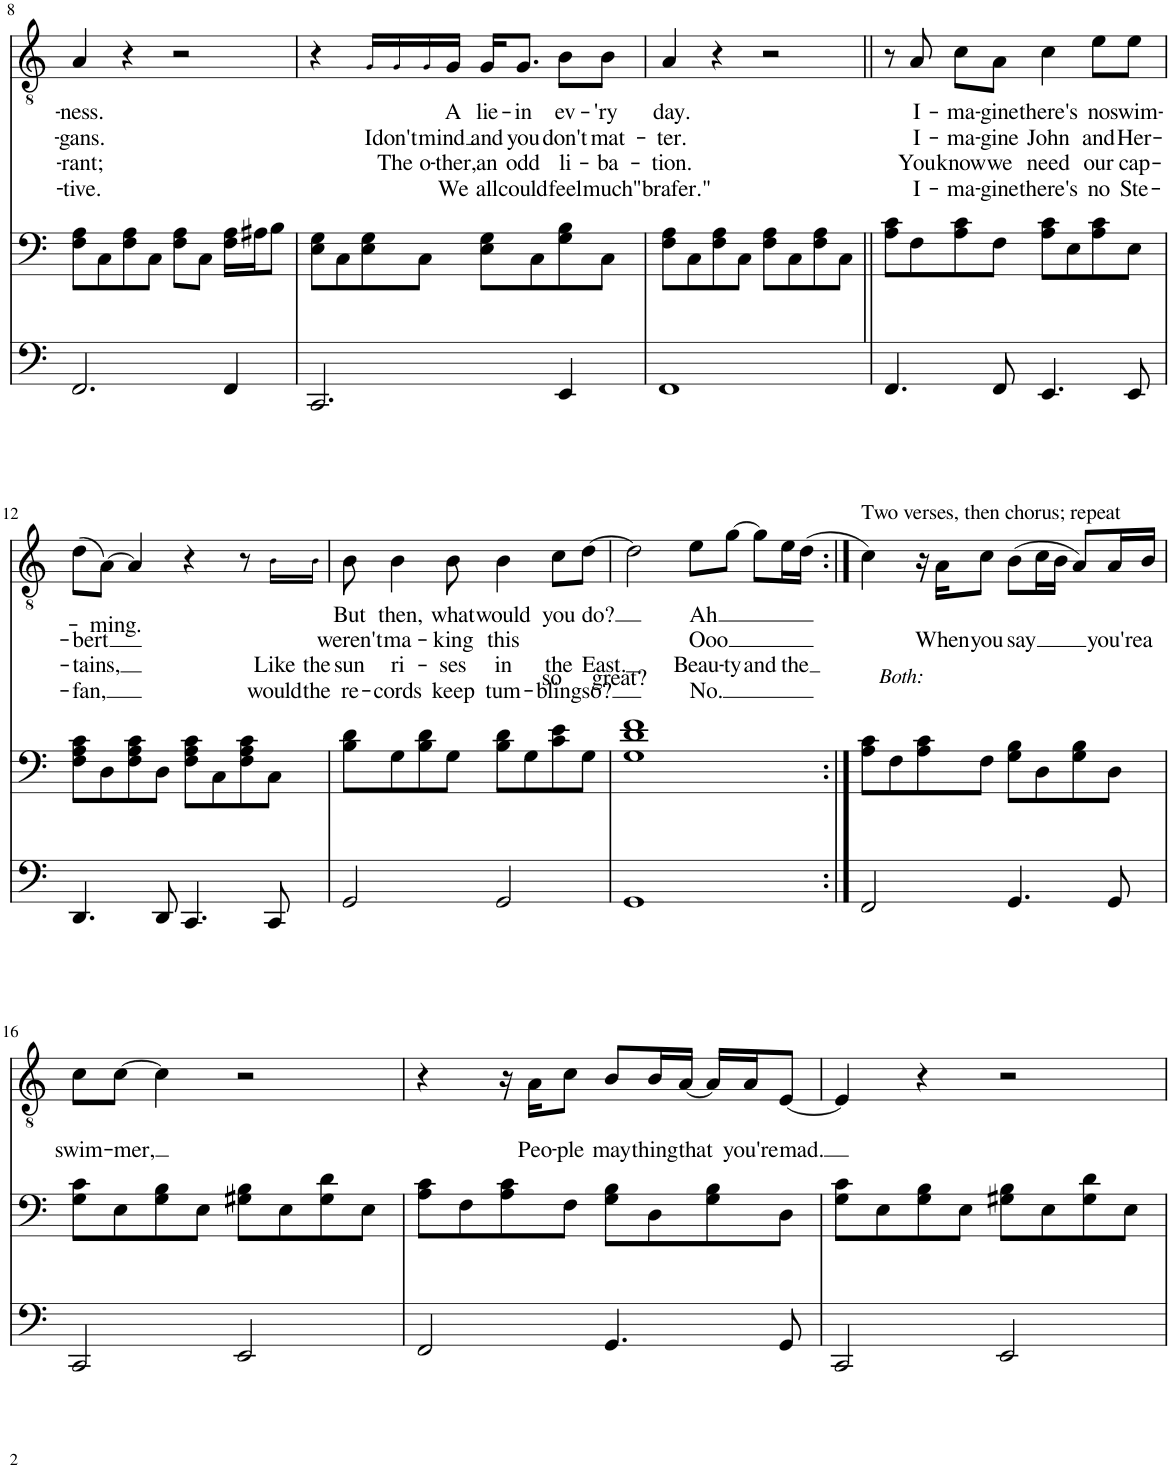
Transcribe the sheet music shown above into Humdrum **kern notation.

**kern	**kern	**kern	**text	**text	**text	**text
*part2	*part2	*part1	*part1	*part1	*part1	*part1
*staff3	*staff2	*staff1	*staff1	*staff1	*staff1	*staff1
*I"Piano	*	*I"Voice	*	*	*	*
*I'Pno	*	*	*	*	*	*
!!LO:PB:g=z
*clefF4	*clefF4	*clefGv2	*	*	*	*
*k[]	*k[]	*k[]	*	*	*	*
*M4/4	*M4/4	*M4/4	*	*	*	*
=8	=8	=8	=8	=8	=8	=8
!	!	!	!LO:LY:b	!LO:LY:b	!LO:LY:b	!LO:LY:b
2.FF/	8F\ 8A\L	4A/	-ness.	-gans.	-rant;	-tive.
.	8C\	.	.	.	.	.
.	8F\ 8A\	4r	.	.	.	.
.	8C\J	.	.	.	.	.
.	8F\ 8A\L	2r	.	.	.	.
.	8C\J	.	.	.	.	.
4FF/	16F\ 16A\LL	.	.	.	.	.
.	16A#X\J	.	.	.	.	.
.	8B\J	.	.	.	.	.
=9	=9	=9	=9	=9	=9	=9
2.CC/	8E\ 8G\L	4r	.	.	.	.
.	8C\	.	.	.	.	.
!	!	!	!	!LO:LY:b	!	!
.	8E\ 8G\	16G/LL	.	I	.	.
!	!	!	!	!LO:LY:b	!LO:LY:b	!
.	.	16G/	.	don't	The	.
!	!	!	!	!LO:LY:b	!LO:LY:b	!
.	8C\J	16G/	.	mind	o-	.
!	!	!	!LO:LY:b	!	!LO:LY:b	!LO:LY:b
.	.	16G/JJ	A	.	-ther,	We
!	!	!	!LO:LY:b	!LO:LY:b	!LO:LY:b	!LO:LY:b
.	8E\ 8G\L	16G/KL	lie-	and	an	all
!	!	!	!LO:LY:b	!LO:LY:b	!LO:LY:b	!LO:LY:b
.	.	8.G/J	-in	you	odd	could
.	8C\	.	.	.	.	.
!	!	!	!LO:LY:b	!LO:LY:b	!LO:LY:b	!LO:LY:b
4EE/	8G\ 8B\	8B\L	ev-	don't	li-	feel
!	!	!	!LO:LY:b	!LO:LY:b	!LO:LY:b	!LO:LY:b
.	8C\J	8B\J	-'ry	mat-	-ba-	much
=10	=10	=10	=10	=10	=10	=10
!	!	!	!LO:LY:b	!LO:LY:b	!LO:LY:b	!LO:LY:b
1FF	8F\ 8A\L	4A/	day.	-ter.	-tion.	"brafer."
.	8C\	.	.	.	.	.
.	8F\ 8A\	4r	.	.	.	.
.	8C\J	.	.	.	.	.
.	8F\ 8A\L	2r	.	.	.	.
.	8C\	.	.	.	.	.
.	8F\ 8A\	.	.	.	.	.
.	8C\J	.	.	.	.	.
=11||	=11||	=11||	=11||	=11||	=11||	=11||
4.FF/	8A\ 8c\L	8r	.	.	.	.
!	!	!	!LO:LY:b	!LO:LY:b	!LO:LY:b	!LO:LY:b
.	8F\	8A/	I-	I-	You	I-
!	!	!	!LO:LY:b	!LO:LY:b	!LO:LY:b	!LO:LY:b
.	8A\ 8c\	8c\L	-ma-	-ma-	know	-ma-
!	!	!	!LO:LY:b	!LO:LY:b	!LO:LY:b	!LO:LY:b
8FF/	8F\J	8A\J	-gine	-gine	we	-gine
!	!	!	!LO:LY:b	!LO:LY:b	!LO:LY:b	!LO:LY:b
4.EE/	8A\ 8c\L	4c\	there's	John	need	there's
.	8E\	.	.	.	.	.
!	!	!	!LO:LY:b	!LO:LY:b	!LO:LY:b	!LO:LY:b
.	8A\ 8c\	8e\L	no	and	our	no
!	!	!	!LO:LY:b	!LO:LY:b	!LO:LY:b	!LO:LY:b
8EE/	8E\J	8e\J	swim-	Her-	cap-	Ste-
!!LO:LB:g=z
=12	=12	=12	=12	=12	=12	=12
!	!	!	!LO:LY:b	!LO:LY:b	!LO:LY:b	!LO:LY:b
4.DD/	8F\ 8A\ 8c\L	(8d\L	-ming.	-bert	-tains,	-fan,
.	8D\	[8A\J)	.	.	.	.
.	8F\ 8A\ 8c\	4A/]	.	.	.	.
8DD/	8D\J	.	.	.	.	.
4.CC/	8F\ 8A\ 8c\L	4r	.	.	.	.
.	8C\	.	.	.	.	.
.	8F\ 8A\ 8c\	8r	.	.	.	.
!	!	!	!	!	!LO:LY:b	!LO:LY:b
8CC/	8C\J	16B\LL	.	.	Like	would
!	!	!	!	!	!LO:LY:b	!LO:LY:b
.	.	16B\JJ	.	.	the	the
=13	=13	=13	=13	=13	=13	=13
!	!	!	!LO:LY:b	!LO:LY:b	!LO:LY:b	!LO:LY:b
2GG/	8B\ 8d\L	8B\	But	weren't	sun	re-
!	!	!	!LO:LY:b	!LO:LY:b	!LO:LY:b	!LO:LY:b
.	8G\	4B\	then,	ma-	ri-	-cords
.	8B\ 8d\	.	.	.	.	.
!	!	!	!LO:LY:b	!LO:LY:b	!LO:LY:b	!LO:LY:b
.	8G\J	8B\	what	-king	-ses	keep
!	!	!	!LO:LY:b	!LO:LY:b	!LO:LY:b	!LO:LY:b
2GG/	8B\ 8d\L	4B\	would	this	in	tum-
.	8G\	.	.	.	.	.
!	!	!	!LO:LY:b	!LO:LY:b	!LO:LY:b	!LO:LY:b
.	8c\ 8e\	8c\L	you	so	the	-bling
!	!	!	!LO:LY:b	!LO:LY:b	!LO:LY:b	!LO:LY:b
.	8G\J	[8d\J	do?	great?	East.	so?
=14	=14	=14	=14	=14	=14	=14
1GG	1G 1d 1f	2d\]	.	.	.	.
!	!	!	!LO:LY:b	!LO:LY:b	!LO:LY:b	!LO:LY:b
.	.	8e\L	-Ah	Ooo	Beau-	No.
!	!	!	!	!	!LO:LY:b	!
.	.	[8g\J	.	.	-ty	.
!	!	!	!	!	!LO:LY:b	!
.	.	8g\L]	.	.	and	.
!	!	!	!	!	!LO:LY:b	!
.	.	16e\L	.	.	the	.
.	.	(16d\JJ	.	.	.	.
=15:|!	=15:|!	=15:|!	=15:|!	=15:|!	=15:|!	=15:|!
!	!	!LO:TX:a:t=Two verses, then chorus; repeat	!	!	!	!
2FF/	8A\ 8c\L	4c\)	.	.	.	.
.	8F\	.	.	.	.	.
!	!	!LO:TX:b:i:t=Both&colon;	!	!	!	!
.	8A\ 8c\	16r	.	.	.	.
!	!	!	!	!LO:LY:b	!	!
.	.	16A\KL	.	When	.	.
!	!	!	!	!LO:LY:b	!	!
.	8F\J	8c\J	.	you	.	.
!	!	!	!	!LO:LY:b	!	!
4.GG/	8G\ 8B\L	(8B\L	.	say	.	.
.	8D\	16c\L	.	.	.	.
.	.	16B\JJ	.	.	.	.
.	8G\ 8B\	8A/L)	.	.	.	.
!	!	!	!	!LO:LY:b	!	!
8GG/	8D\J	16A/L	.	you're	.	.
!	!	!	!	!LO:LY:b	!	!
.	.	16B/JJ	.	a	.	.
!!LO:LB:g=z
=16	=16	=16	=16	=16	=16	=16
!	!	!	!	!LO:LY:b	!	!
2CC/	8G\ 8c\L	8c\L	.	swim-	.	.
!	!	!	!	!LO:LY:b	!	!
.	8E\	[8c\J	.	-mer,	.	.
.	8G\ 8B\	4c\]	.	.	.	.
.	8E\J	.	.	.	.	.
2EE/	8G#X\ 8B\L	2r	.	.	.	.
.	8E\	.	.	.	.	.
.	8G#\ 8d\	.	.	.	.	.
.	8E\J	.	.	.	.	.
=17	=17	=17	=17	=17	=17	=17
2FF/	8A\ 8c\L	4r	.	.	.	.
.	8F\	.	.	.	.	.
.	8A\ 8c\	16r	.	.	.	.
!	!	!	!	!LO:LY:b	!	!
.	.	16A\KL	.	Peo-	.	.
!	!	!	!	!LO:LY:b	!	!
.	8F\J	8c\J	.	-ple	.	.
!	!	!	!	!LO:LY:b	!	!
4.GG/	8G\ 8B\L	8B/L	.	may	.	.
!	!	!	!	!LO:LY:b	!	!
.	8D\	16B/L	.	thing	.	.
!	!	!	!	!LO:LY:b	!	!
.	.	[16A/JJ	.	that	.	.
.	8G\ 8B\	16A/LL]	.	.	.	.
!	!	!	!	!LO:LY:b	!	!
.	.	16A/J	.	you're	.	.
!	!	!	!	!LO:LY:b	!	!
8GG/	8D\J	[8E/J	.	mad.	.	.
=18	=18	=18	=18	=18	=18	=18
2CC/	8G\ 8c\L	4E/]	.	.	.	.
.	8E\	.	.	.	.	.
.	8G\ 8B\	4r	.	.	.	.
.	8E\J	.	.	.	.	.
2EE/	8G#X\ 8B\L	2r	.	.	.	.
.	8E\	.	.	.	.	.
.	8G#\ 8d\	.	.	.	.	.
.	8E\J	.	.	.	.	.
=	=	=	=	=	=	=
*-	*-	*-	*-	*-	*-	*-
